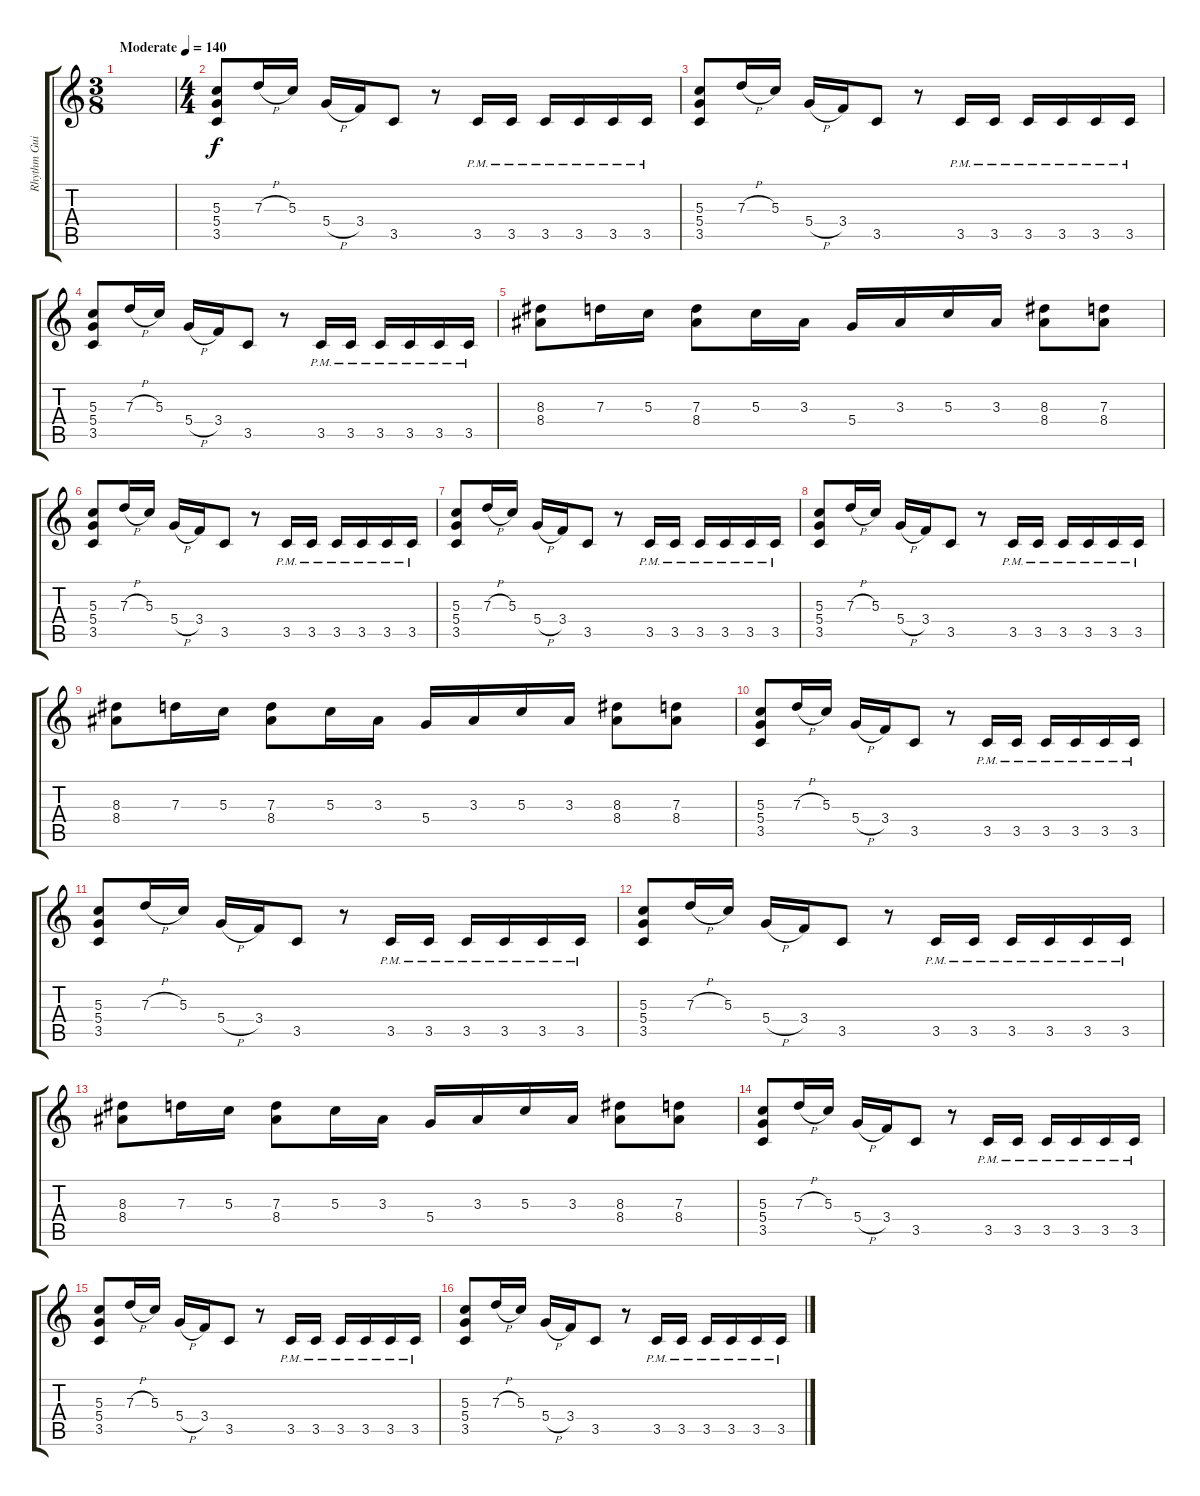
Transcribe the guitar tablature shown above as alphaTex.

\track ("Rhythm Guitar 1" "Rhythm Gui") {instrument overdrivenguitar}
\staff {score tabs}
\tuning (E4 B3 G3 D3 A2 E2) {hide}
\ts (3 8)
\tempo (140 "Moderate")
\clef g2
\ks c
|
\ts (4 4)
(5.3 5.4 3.5).8 7.3{h}.16 5.3.16 5.4{h}.16 3.4.16 3.5.8 r.8 3.5{pm}.16 3.5{pm}.16 3.5{pm}.16 3.5{pm}.16 3.5{pm}.16 3.5{pm}.16 |
(5.3 5.4 3.5).8 7.3{h}.16 5.3.16 5.4{h}.16 3.4.16 3.5.8 r.8 3.5{pm}.16 3.5{pm}.16 3.5{pm}.16 3.5{pm}.16 3.5{pm}.16 3.5{pm}.16 |
(5.3 5.4 3.5).8 7.3{h}.16 5.3.16 5.4{h}.16 3.4.16 3.5.8 r.8 3.5{pm}.16 3.5{pm}.16 3.5{pm}.16 3.5{pm}.16 3.5{pm}.16 3.5{pm}.16 |
(8.3 8.4).8 7.3.16 5.3.16 (7.3 8.4).8 5.3.16 3.3.16 5.4.16 3.3.16 5.3.16 3.3.16 (8.3 8.4).8 (7.3 8.4).8 |
(5.3 5.4 3.5).8 7.3{h}.16 5.3.16 5.4{h}.16 3.4.16 3.5.8 r.8 3.5{pm}.16 3.5{pm}.16 3.5{pm}.16 3.5{pm}.16 3.5{pm}.16 3.5{pm}.16 |
(5.3 5.4 3.5).8 7.3{h}.16 5.3.16 5.4{h}.16 3.4.16 3.5.8 r.8 3.5{pm}.16 3.5{pm}.16 3.5{pm}.16 3.5{pm}.16 3.5{pm}.16 3.5{pm}.16 |
(5.3 5.4 3.5).8 7.3{h}.16 5.3.16 5.4{h}.16 3.4.16 3.5.8 r.8 3.5{pm}.16 3.5{pm}.16 3.5{pm}.16 3.5{pm}.16 3.5{pm}.16 3.5{pm}.16 |
(8.3 8.4).8 7.3.16 5.3.16 (7.3 8.4).8 5.3.16 3.3.16 5.4.16 3.3.16 5.3.16 3.3.16 (8.3 8.4).8 (7.3 8.4).8 |
(5.3 5.4 3.5).8 7.3{h}.16 5.3.16 5.4{h}.16 3.4.16 3.5.8 r.8 3.5{pm}.16 3.5{pm}.16 3.5{pm}.16 3.5{pm}.16 3.5{pm}.16 3.5{pm}.16 |
(5.3 5.4 3.5).8 7.3{h}.16 5.3.16 5.4{h}.16 3.4.16 3.5.8 r.8 3.5{pm}.16 3.5{pm}.16 3.5{pm}.16 3.5{pm}.16 3.5{pm}.16 3.5{pm}.16 |
(5.3 5.4 3.5).8 7.3{h}.16 5.3.16 5.4{h}.16 3.4.16 3.5.8 r.8 3.5{pm}.16 3.5{pm}.16 3.5{pm}.16 3.5{pm}.16 3.5{pm}.16 3.5{pm}.16 |
(8.3 8.4).8 7.3.16 5.3.16 (7.3 8.4).8 5.3.16 3.3.16 5.4.16 3.3.16 5.3.16 3.3.16 (8.3 8.4).8 (7.3 8.4).8 |
(5.3 5.4 3.5).8 7.3{h}.16 5.3.16 5.4{h}.16 3.4.16 3.5.8 r.8 3.5{pm}.16 3.5{pm}.16 3.5{pm}.16 3.5{pm}.16 3.5{pm}.16 3.5{pm}.16 |
(5.3 5.4 3.5).8 7.3{h}.16 5.3.16 5.4{h}.16 3.4.16 3.5.8 r.8 3.5{pm}.16 3.5{pm}.16 3.5{pm}.16 3.5{pm}.16 3.5{pm}.16 3.5{pm}.16 |
(5.3 5.4 3.5).8 7.3{h}.16 5.3.16 5.4{h}.16 3.4.16 3.5.8 r.8 3.5{pm}.16 3.5{pm}.16 3.5{pm}.16 3.5{pm}.16 3.5{pm}.16 3.5{pm}.16
